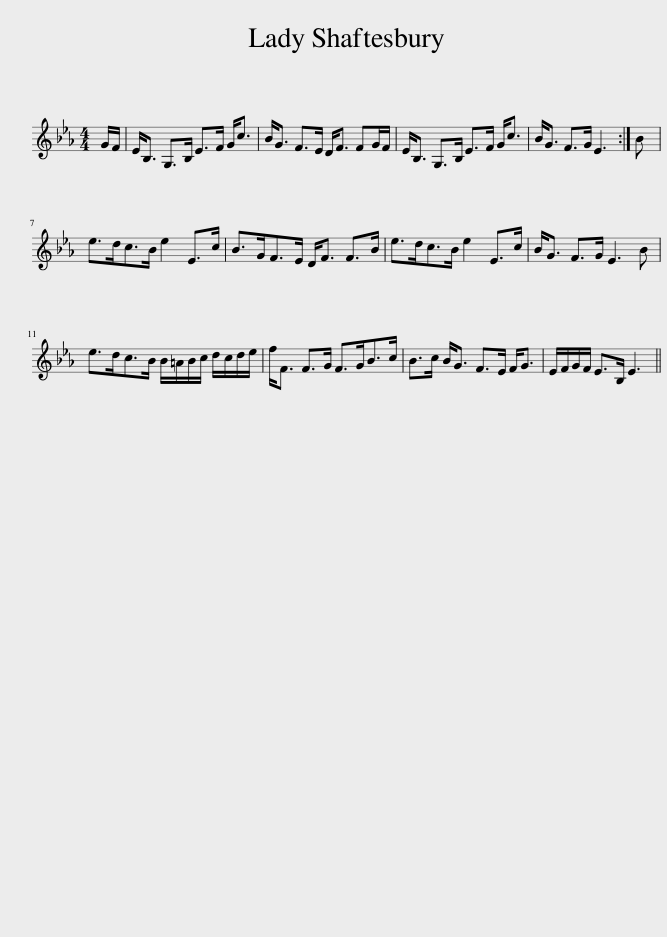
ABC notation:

X:1
L:1/8
M:4/4
I:linebreak $
K:Eb
V:1 treble
V:1
 G/F/ | E<B, G,>B, E>F G<c | B<G F>E D<F FG/F/ | E<B, G,>B, E>F G<c | B<G F>G E3 :| %5
 B |$ e>dc>B e2 E>c | B>GF>E D<F F>B | e>dc>B e2 E>c | B<G F>G E3 B |$ %10
 e>dc>B B/=A/B/c/ d/c/d/e/ | f<F F>G F>GB>c | B>c B<G F>E F<G | E/F/G/F/ E>B, E3 || %14
